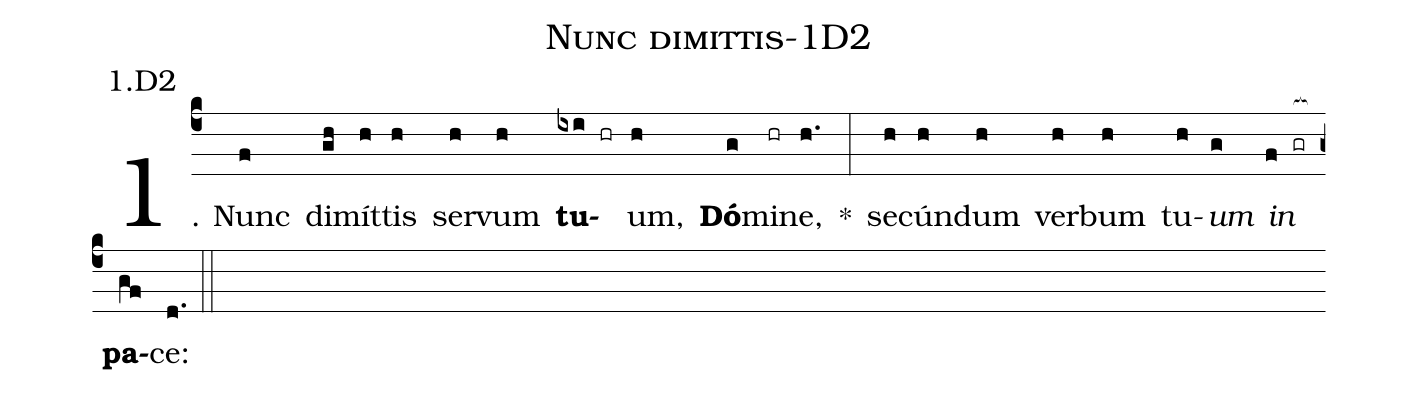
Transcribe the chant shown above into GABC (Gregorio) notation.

name: Nunc dimittis-1D2;
annotation: 1.D2;
%%
(c4)1. Nunc(f) di(gh)mít(h)tis(h) ser(h)vum(h) <b>tu</b>(ixi hr)um,(h) <b>Dó</b>(g)mi(hr)ne,(h.) *(:) se(h)cún(h)dum(h) ver(h)bum(h) tu(h)<i>um</i>(g) <i>in</i>(f gr[ocb:1{]) <b>pa</b>(gf[ocb:0}])ce:(d.) (::)
